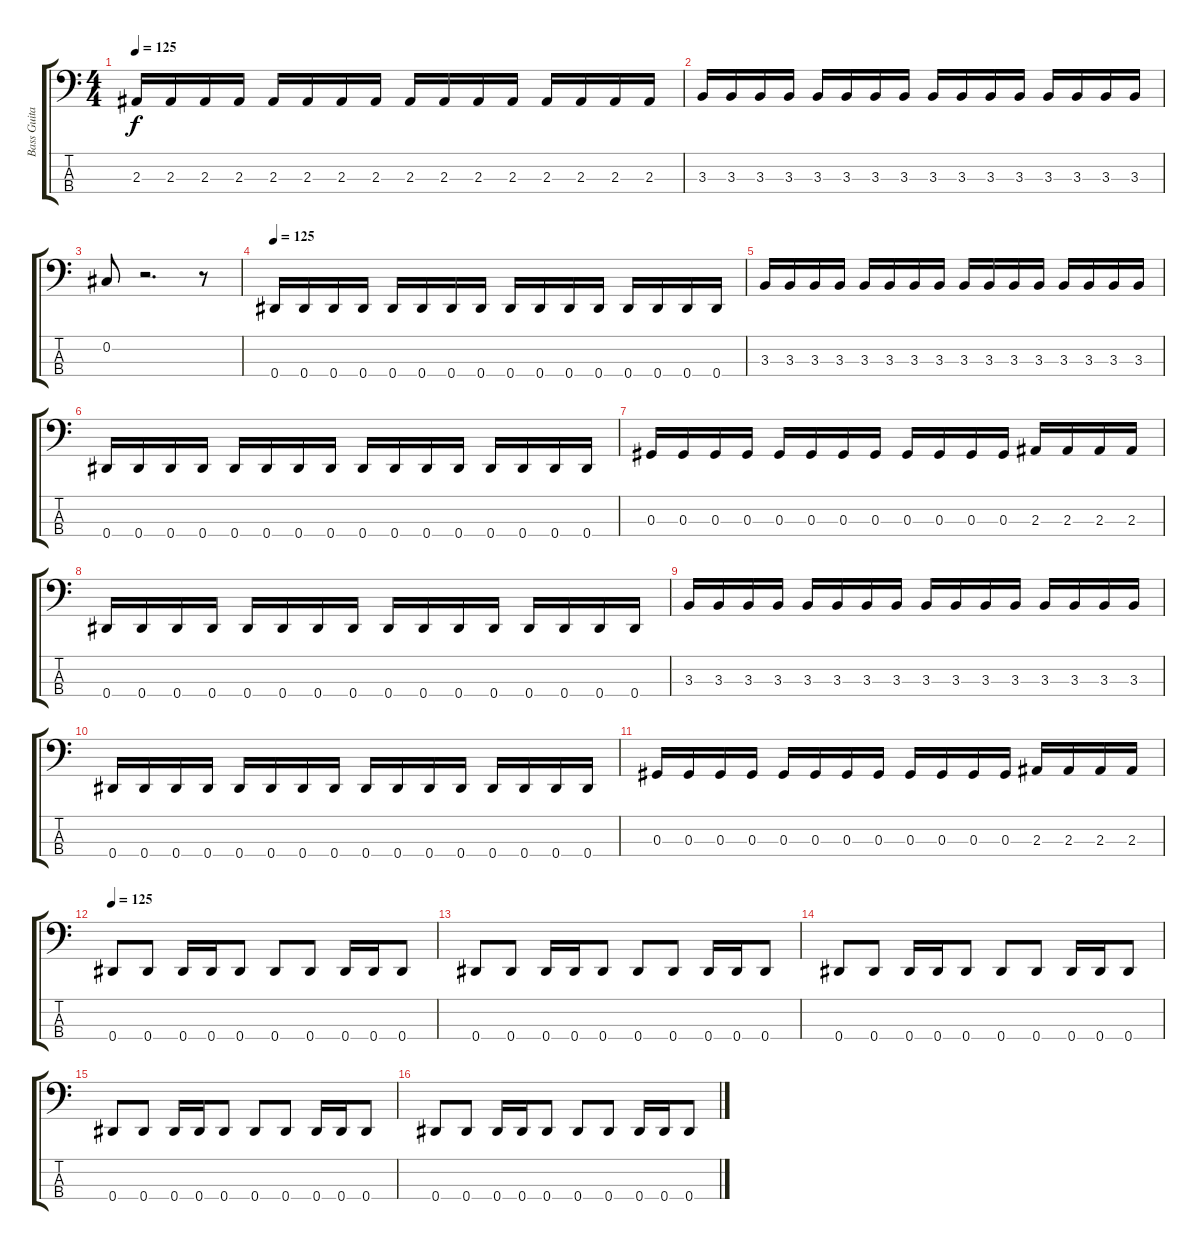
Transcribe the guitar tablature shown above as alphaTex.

\track ("Bass Guitar" "Bass Guita") {instrument electricbassfinger}
\staff {score tabs}
\tuning (Gb2 Db2 Ab1 Eb1) {hide}
\ts (4 4)
\tempo 125
\clef f4
\ks c
2.3.16{dy f} 2.3.16 2.3.16 2.3.16 2.3.16 2.3.16 2.3.16 2.3.16 2.3.16 2.3.16 2.3.16 2.3.16 2.3.16 2.3.16 2.3.16 2.3.16 |
3.3.16 3.3.16 3.3.16 3.3.16 3.3.16 3.3.16 3.3.16 3.3.16 3.3.16 3.3.16 3.3.16 3.3.16 3.3.16 3.3.16 3.3.16 3.3.16 |
0.2.8 r.2{d} r.8 |
\tempo 125
0.4.16 0.4.16 0.4.16 0.4.16 0.4.16 0.4.16 0.4.16 0.4.16 0.4.16 0.4.16 0.4.16 0.4.16 0.4.16 0.4.16 0.4.16 0.4.16 |
3.3.16 3.3.16 3.3.16 3.3.16 3.3.16 3.3.16 3.3.16 3.3.16 3.3.16 3.3.16 3.3.16 3.3.16 3.3.16 3.3.16 3.3.16 3.3.16 |
0.4.16 0.4.16 0.4.16 0.4.16 0.4.16 0.4.16 0.4.16 0.4.16 0.4.16 0.4.16 0.4.16 0.4.16 0.4.16 0.4.16 0.4.16 0.4.16 |
0.3.16 0.3.16 0.3.16 0.3.16 0.3.16 0.3.16 0.3.16 0.3.16 0.3.16 0.3.16 0.3.16 0.3.16 2.3.16 2.3.16 2.3.16 2.3.16 |
0.4.16 0.4.16 0.4.16 0.4.16 0.4.16 0.4.16 0.4.16 0.4.16 0.4.16 0.4.16 0.4.16 0.4.16 0.4.16 0.4.16 0.4.16 0.4.16 |
3.3.16 3.3.16 3.3.16 3.3.16 3.3.16 3.3.16 3.3.16 3.3.16 3.3.16 3.3.16 3.3.16 3.3.16 3.3.16 3.3.16 3.3.16 3.3.16 |
0.4.16 0.4.16 0.4.16 0.4.16 0.4.16 0.4.16 0.4.16 0.4.16 0.4.16 0.4.16 0.4.16 0.4.16 0.4.16 0.4.16 0.4.16 0.4.16 |
0.3.16 0.3.16 0.3.16 0.3.16 0.3.16 0.3.16 0.3.16 0.3.16 0.3.16 0.3.16 0.3.16 0.3.16 2.3.16 2.3.16 2.3.16 2.3.16 |
\tempo 125
0.4.8 0.4.8 0.4.16 0.4.16 0.4.8 0.4.8 0.4.8 0.4.16 0.4.16 0.4.8 |
0.4.8 0.4.8 0.4.16 0.4.16 0.4.8 0.4.8 0.4.8 0.4.16 0.4.16 0.4.8 |
0.4.8 0.4.8 0.4.16 0.4.16 0.4.8 0.4.8 0.4.8 0.4.16 0.4.16 0.4.8 |
0.4.8 0.4.8 0.4.16 0.4.16 0.4.8 0.4.8 0.4.8 0.4.16 0.4.16 0.4.8 |
0.4.8 0.4.8 0.4.16 0.4.16 0.4.8 0.4.8 0.4.8 0.4.16 0.4.16 0.4.8
